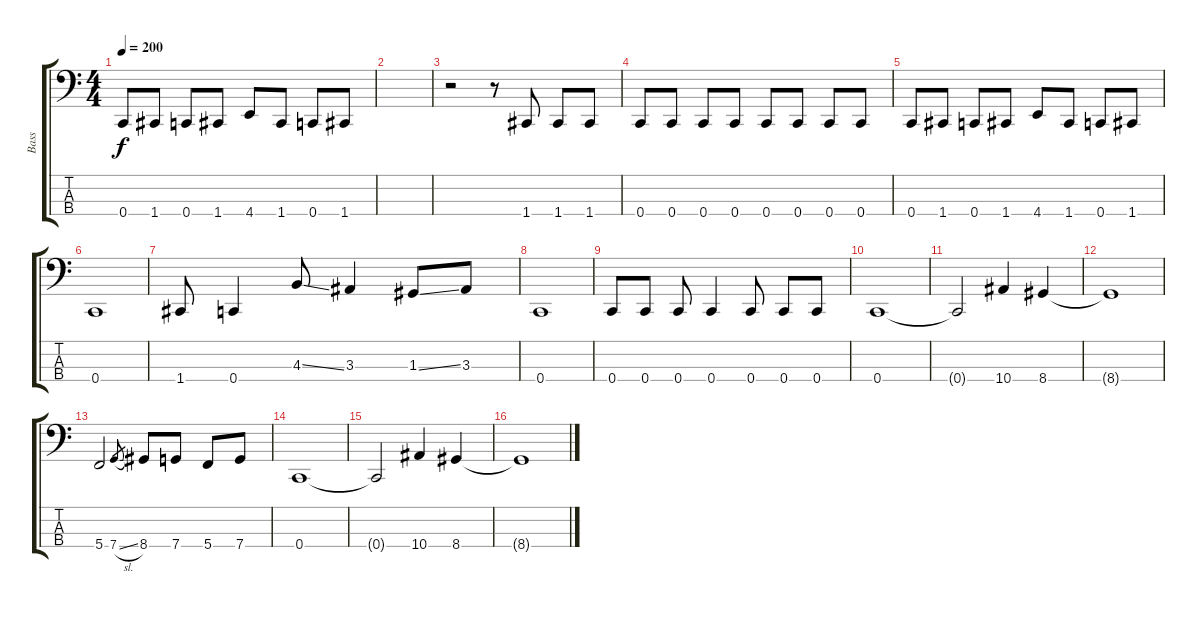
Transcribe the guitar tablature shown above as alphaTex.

\track ("Bass" "Bass") {instrument electricbasspick}
\staff {score tabs}
\tuning (F2 C2 G1 C1) {hide}
\ts (4 4)
\tempo 200
\clef f4
\ks c
0.4.8{dy f} 1.4.8 0.4.8 1.4.8 4.4.8 1.4.8 0.4.8 1.4.8 |
|
r.2 r.8 1.4.8 1.4.8 1.4.8 |
0.4.8 0.4.8 0.4.8 0.4.8 0.4.8 0.4.8 0.4.8 0.4.8 |
0.4.8 1.4.8 0.4.8 1.4.8 4.4.8 1.4.8 0.4.8 1.4.8 |
0.4.1 |
1.4.8 0.4.4 4.3{ss}.8 3.3.4 1.3{ss}.8 3.3.8 |
0.4.1 |
0.4.8 0.4.8 0.4.8 0.4.4 0.4.8 0.4.8 0.4.8 |
0.4.1 |
0.4{t}.2 10.4.4 8.4.4 |
8.4{t}.1 |
5.4.2 7.4{sl}.8{gr} 8.4.8 7.4.8 5.4.8 7.4.8 |
0.4.1 |
0.4{t}.2 10.4.4 8.4.4 |
8.4{t}.1
